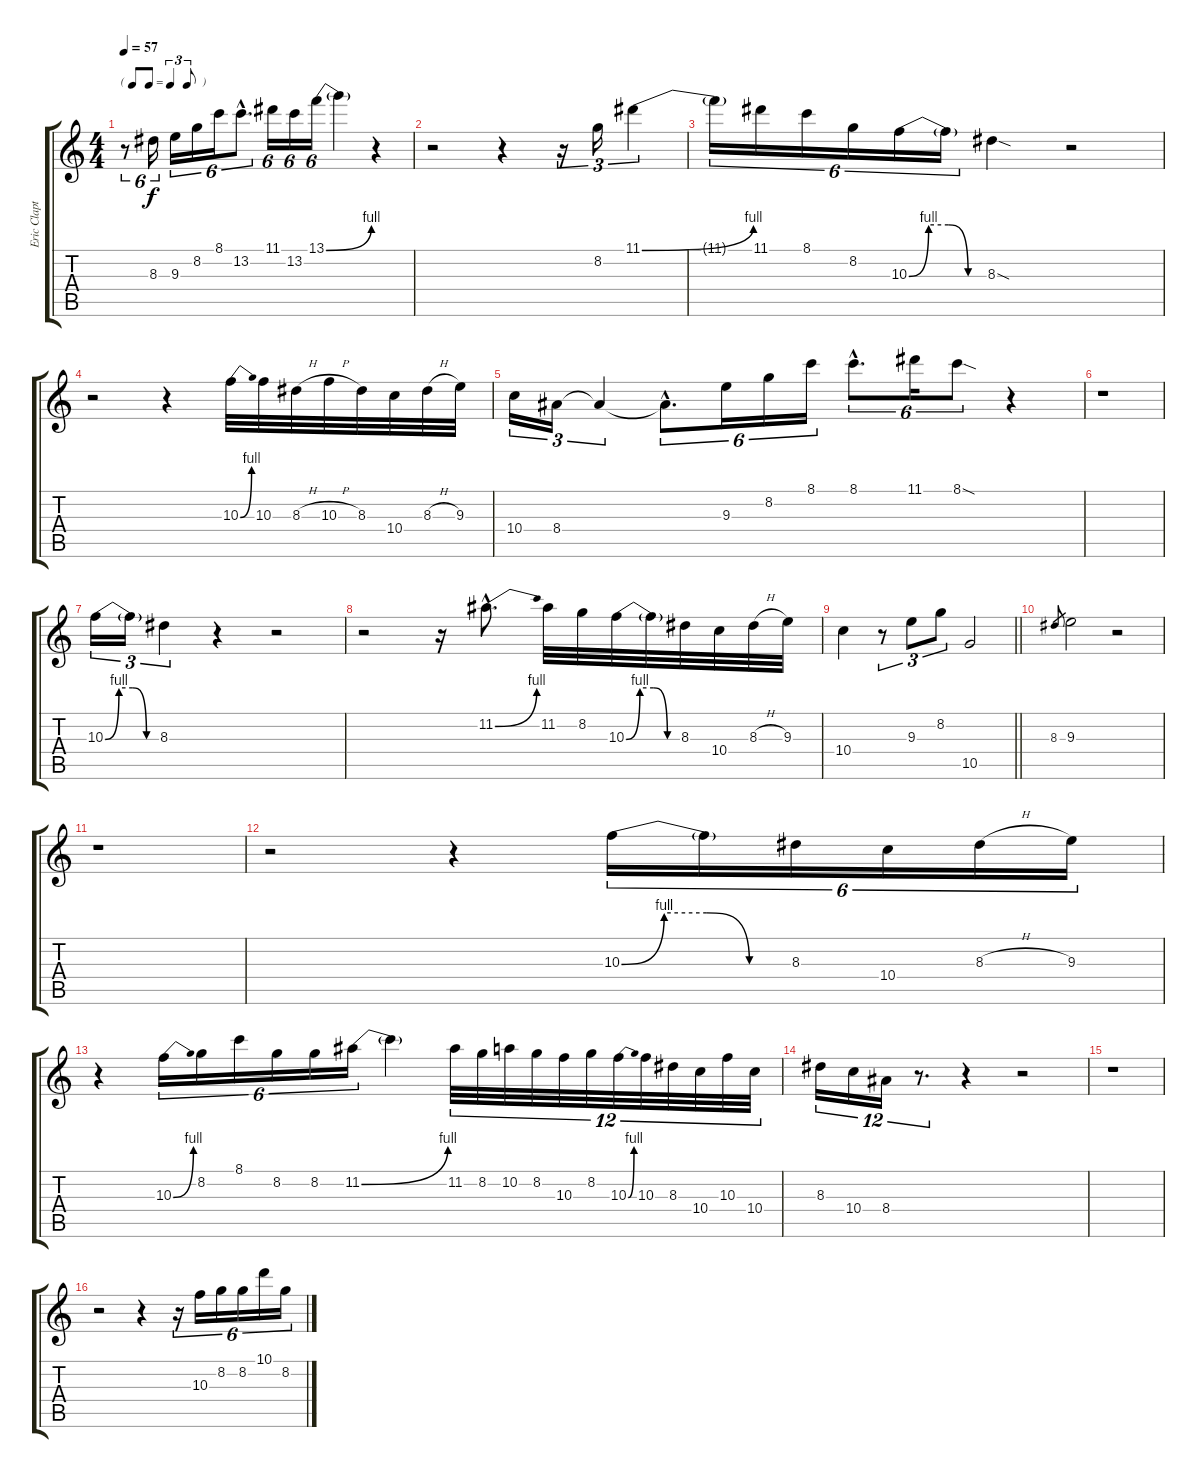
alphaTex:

\track ("Eric Clapton Guitar I" "Eric Clapt") {instrument distortionguitar}
\staff {score tabs}
\tuning (E4 B3 G3 D3 A2 E2) {hide}
\ts (4 4)
\tf triplet8th
\tempo 57
\clef g2
\ks c
r.8{tu (6 4) dy f} 8.3.16{tu (6 4)} 9.3.16{tu (6 4)} 8.2.16{tu (6 4)} 8.1.16{tu (6 4)} 13.2{hac}.8{d tu (6 4)} 11.1.16{tu (6 4)} 13.2.16{tu (6 4)} 13.1{be (bend 0 0 60 4)}.16{tu (6 4)} 13.1{t}.4 r.4 |
r.2 r.4 r.16{tu (3 2)} 8.2.16{tu (3 2)} 11.1{be (bend 0 0 60 4)}.4{tu (3 2)} |
11.1{t}.16{tu (6 4)} 11.1.16{tu (6 4)} 8.1.16{tu (6 4)} 8.2.16{tu (6 4)} 10.3{be (custom 0 0 15 4 30 4 45 0 60 0)}.16{tu (6 4)} 10.3{t}.16{tu (6 4)} 8.3{sod}.4 r.2 |
r.2 r.4 10.3{be (bend 0 0 60 4)}.32 10.3.32 8.3{h}.32 10.3{h}.32 8.3.32 10.4.32 8.3{h}.32 9.3.32 |
10.4.16{tu (3 2)} 8.4.16{tu (3 2)} 8.4{t}.4{tu (3 2)} 8.4{hac t}.8{d tu (6 4)} 9.3.16{tu (6 4)} 8.2.16{tu (6 4)} 8.1.16{tu (6 4)} 8.1{hac}.8{d tu (6 4)} 11.1.16{tu (6 4)} 8.1{sod}.8{tu (6 4)} r.4 |
r.1 |
10.3{be (custom 0 0 15 4 30 4 45 0 60 0)}.16{tu (3 2)} 10.3{t}.16{tu (3 2)} 8.3.4{tu (3 2)} r.4 r.2 |
r.2 r.16 11.2{be (bend 0 0 60 4) hac}.8{d} 11.2.32 8.2.32 10.3{be (custom 0 0 15 4 30 4 45 0 60 0)}.32 10.3{t}.32 8.3.32 10.4.32 8.3{h}.32 9.3.32 |
\barLineRight lightlight
10.4.4 r.8{tu (3 2)} 9.3.8{tu (3 2)} 8.2.8{tu (3 2)} 10.5.2 |
8.3.8{gr} 9.3.2 r.2 |
r.1 |
r.2 r.4 10.3{be (custom 0 0 15 4 30 4 45 0 60 0)}.16{tu (6 4)} 10.3{t}.16{tu (6 4)} 8.3.16{tu (6 4)} 10.4.16{tu (6 4)} 8.3{h}.16{tu (6 4)} 9.3.16{tu (6 4)} |
r.4 10.3{be (bend 0 0 60 4)}.16{tu (6 4)} 8.2.16{tu (6 4)} 8.1.16{tu (6 4)} 8.2.16{tu (6 4)} 8.2.16{tu (6 4)} 11.2{be (bend 0 0 60 4)}.16{tu (6 4)} 11.2{t}.4 11.2.32{tu (12 8)} 8.2.32{tu (12 8)} 10.2.32{tu (12 8)} 8.2.32{tu (12 8)} 10.3.32{tu (12 8)} 8.2.32{tu (12 8)} 10.3{be (bend 0 0 60 4)}.32{tu (12 8)} 10.3.32{tu (12 8)} 8.3.32{tu (12 8)} 10.4.32{tu (12 8)} 10.3.32{tu (12 8)} 10.4.32{tu (12 8)} |
8.3.16{tu (12 8)} 10.4.16{tu (12 8)} 8.4.16{tu (12 8)} r.8{d tu (12 8)} r.4 r.2 |
r.1 |
r.2 r.4 r.16{tu (6 4)} 10.3.16{tu (6 4)} 8.2.16{tu (6 4)} 8.2.16{tu (6 4)} 10.1.16{tu (6 4)} 8.2.16{tu (6 4)}
